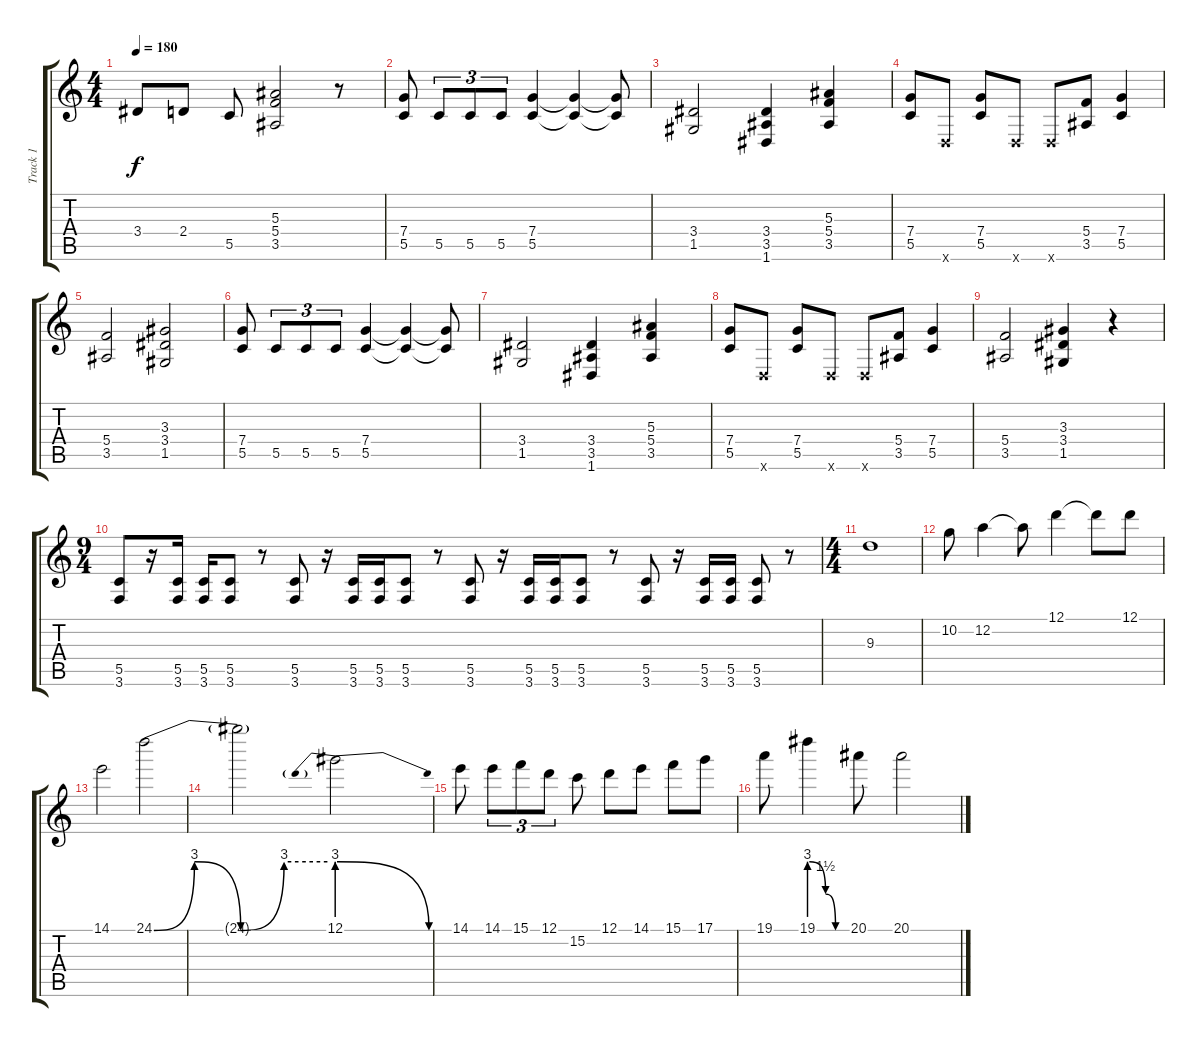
\track ("Track 1" "Track 1") {instrument distortionguitar}
\staff {score tabs}
\tuning (D4 A3 F3 C3 G2 D2) {hide}
\ts (4 4)
\tempo 180
\clef g2
\ks c
3.4.8{dy f} 2.4.8 5.5.8 (5.3 5.4 3.5).2 r.8 |
(7.4 5.5).8 5.5.8{tu (3 2)} 5.5.8{tu (3 2)} 5.5.8{tu (3 2)} (7.4 5.5).4 (7.4{t} 5.5{t}).4 (7.4{t} 5.5{t}).8 |
(3.4 1.5).2 (3.4 3.5 1.6).4 (5.3 5.4 3.5).4 |
(7.4 5.5).8 0.6{x}.8 (7.4 5.5).8 0.6{x}.8 0.6{x}.8 (5.4 3.5).8 (7.4 5.5).4 |
(5.4 3.5).2 (3.3 3.4 1.5).2 |
(7.4 5.5).8 5.5.8{tu (3 2)} 5.5.8{tu (3 2)} 5.5.8{tu (3 2)} (7.4 5.5).4 (7.4{t} 5.5{t}).4 (7.4{t} 5.5{t}).8 |
(3.4 1.5).2 (3.4 3.5 1.6).4 (5.3 5.4 3.5).4 |
(7.4 5.5).8 0.6{x}.8 (7.4 5.5).8 0.6{x}.8 0.6{x}.8 (5.4 3.5).8 (7.4 5.5).4 |
(5.4 3.5).2 (3.3 3.4 1.5).4 r.4 |
\ts (9 4)
(5.5 3.6).8 r.16 (5.5 3.6).16 (5.5 3.6).16 (5.5 3.6).8 r.8 (5.5 3.6).8 r.16 (5.5 3.6).16 (5.5 3.6).16 (5.5 3.6).8 r.8 (5.5 3.6).8 r.16 (5.5 3.6).16 (5.5 3.6).16 (5.5 3.6).8 r.8 (5.5 3.6).8 r.16 (5.5 3.6).16 (5.5 3.6).16 (5.5 3.6).8 r.8 |
\ts (4 4)
9.3.1 |
10.2.8 12.2.4 12.2{t}.8 12.1.4 12.1{t}.8 12.1.8 |
14.1.2 24.1{be (custom 0 0 14 12 30 0 45 12 50 12 60 12)}.2 |
24.1{t}.2 12.1{be (prebendrelease 0 12 60 0)}.2 |
14.1.8 14.1.8{tu (3 2)} 15.1.8{tu (3 2)} 12.1.8{tu (3 2)} 15.2.8 12.1.8 14.1.8 15.1.8 17.1.8 |
19.1.8 19.1{be (custom 0 12 26 6 42 0 60 0)}.4 20.1.8 20.1.2
